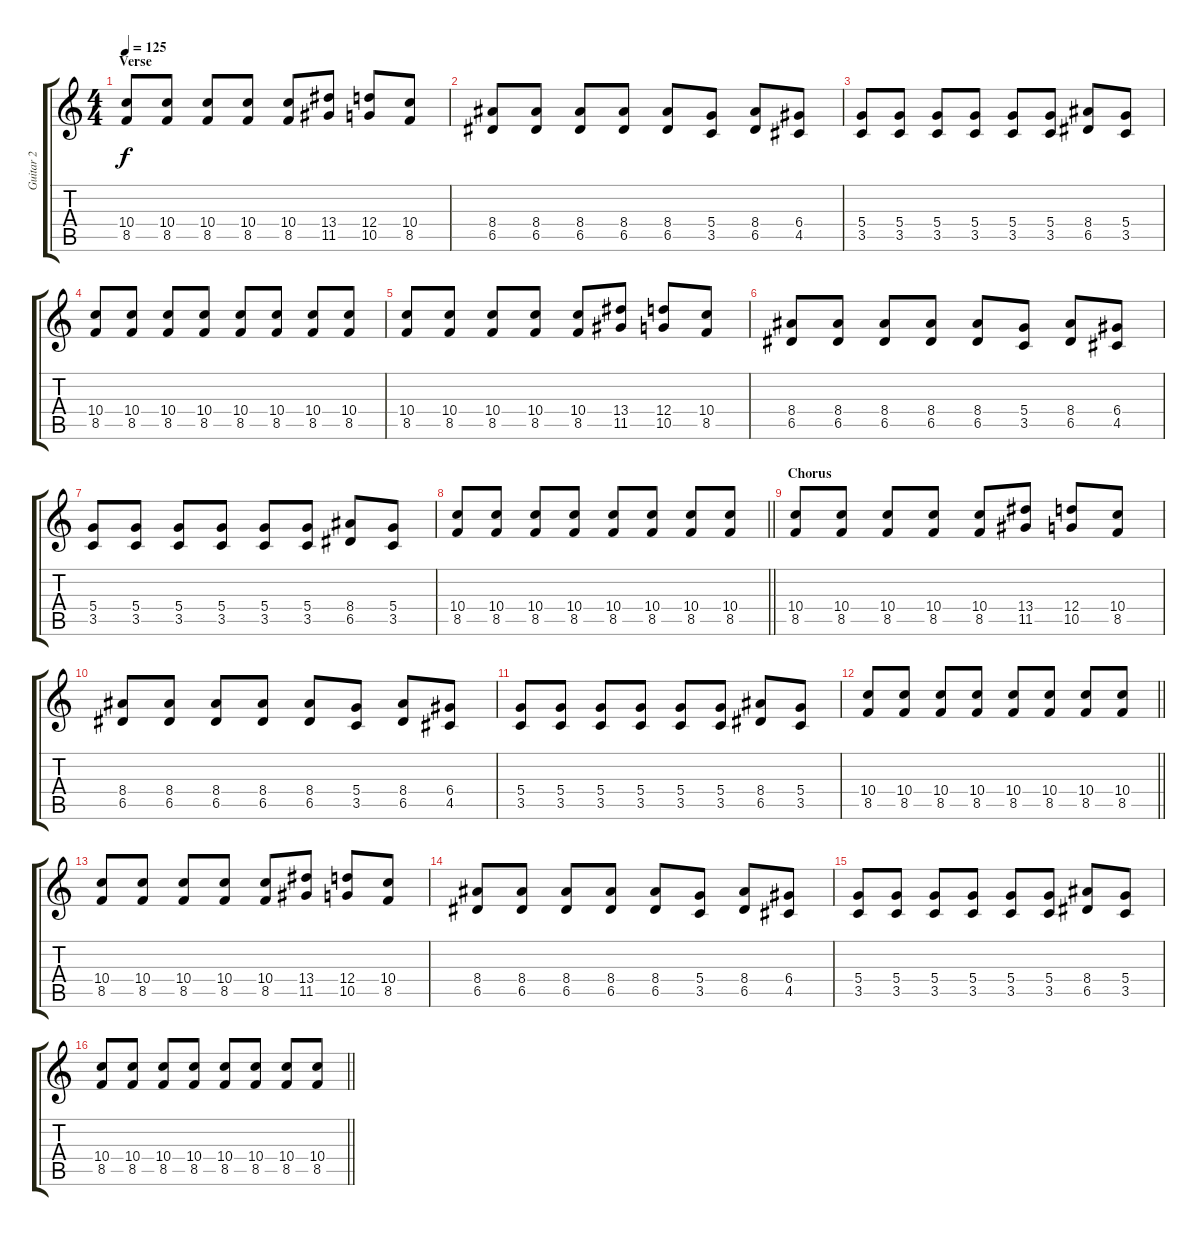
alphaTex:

\track ("Guitar 2" "Guitar 2") {instrument overdrivenguitar}
\staff {score tabs}
\tuning (E4 B3 G3 D3 A2 E2) {hide}
\ts (4 4)
\section ("" "Verse")
\tempo 125
\clef g2
\ks c
(10.4 8.5).8{dy f} (10.4 8.5).8 (10.4 8.5).8 (10.4 8.5).8 (10.4 8.5).8 (13.4 11.5).8 (12.4 10.5).8 (10.4 8.5).8 |
(8.4 6.5).8 (8.4 6.5).8 (8.4 6.5).8 (8.4 6.5).8 (8.4 6.5).8 (5.4 3.5).8 (8.4 6.5).8 (6.4 4.5).8 |
(5.4 3.5).8 (5.4 3.5).8 (5.4 3.5).8 (5.4 3.5).8 (5.4 3.5).8 (5.4 3.5).8 (8.4 6.5).8 (5.4 3.5).8 |
(10.4 8.5).8 (10.4 8.5).8 (10.4 8.5).8 (10.4 8.5).8 (10.4 8.5).8 (10.4 8.5).8 (10.4 8.5).8 (10.4 8.5).8 |
(10.4 8.5).8 (10.4 8.5).8 (10.4 8.5).8 (10.4 8.5).8 (10.4 8.5).8 (13.4 11.5).8 (12.4 10.5).8 (10.4 8.5).8 |
(8.4 6.5).8 (8.4 6.5).8 (8.4 6.5).8 (8.4 6.5).8 (8.4 6.5).8 (5.4 3.5).8 (8.4 6.5).8 (6.4 4.5).8 |
(5.4 3.5).8 (5.4 3.5).8 (5.4 3.5).8 (5.4 3.5).8 (5.4 3.5).8 (5.4 3.5).8 (8.4 6.5).8 (5.4 3.5).8 |
\barLineRight lightlight
(10.4 8.5).8 (10.4 8.5).8 (10.4 8.5).8 (10.4 8.5).8 (10.4 8.5).8 (10.4 8.5).8 (10.4 8.5).8 (10.4 8.5).8 |
\section ("" "Chorus")
(10.4 8.5).8 (10.4 8.5).8 (10.4 8.5).8 (10.4 8.5).8 (10.4 8.5).8 (13.4 11.5).8 (12.4 10.5).8 (10.4 8.5).8 |
(8.4 6.5).8 (8.4 6.5).8 (8.4 6.5).8 (8.4 6.5).8 (8.4 6.5).8 (5.4 3.5).8 (8.4 6.5).8 (6.4 4.5).8 |
(5.4 3.5).8 (5.4 3.5).8 (5.4 3.5).8 (5.4 3.5).8 (5.4 3.5).8 (5.4 3.5).8 (8.4 6.5).8 (5.4 3.5).8 |
\barLineRight lightlight
(10.4 8.5).8 (10.4 8.5).8 (10.4 8.5).8 (10.4 8.5).8 (10.4 8.5).8 (10.4 8.5).8 (10.4 8.5).8 (10.4 8.5).8 |
(10.4 8.5).8 (10.4 8.5).8 (10.4 8.5).8 (10.4 8.5).8 (10.4 8.5).8 (13.4 11.5).8 (12.4 10.5).8 (10.4 8.5).8 |
(8.4 6.5).8 (8.4 6.5).8 (8.4 6.5).8 (8.4 6.5).8 (8.4 6.5).8 (5.4 3.5).8 (8.4 6.5).8 (6.4 4.5).8 |
(5.4 3.5).8 (5.4 3.5).8 (5.4 3.5).8 (5.4 3.5).8 (5.4 3.5).8 (5.4 3.5).8 (8.4 6.5).8 (5.4 3.5).8 |
\barLineRight lightlight
(10.4 8.5).8 (10.4 8.5).8 (10.4 8.5).8 (10.4 8.5).8 (10.4 8.5).8 (10.4 8.5).8 (10.4 8.5).8 (10.4 8.5).8
